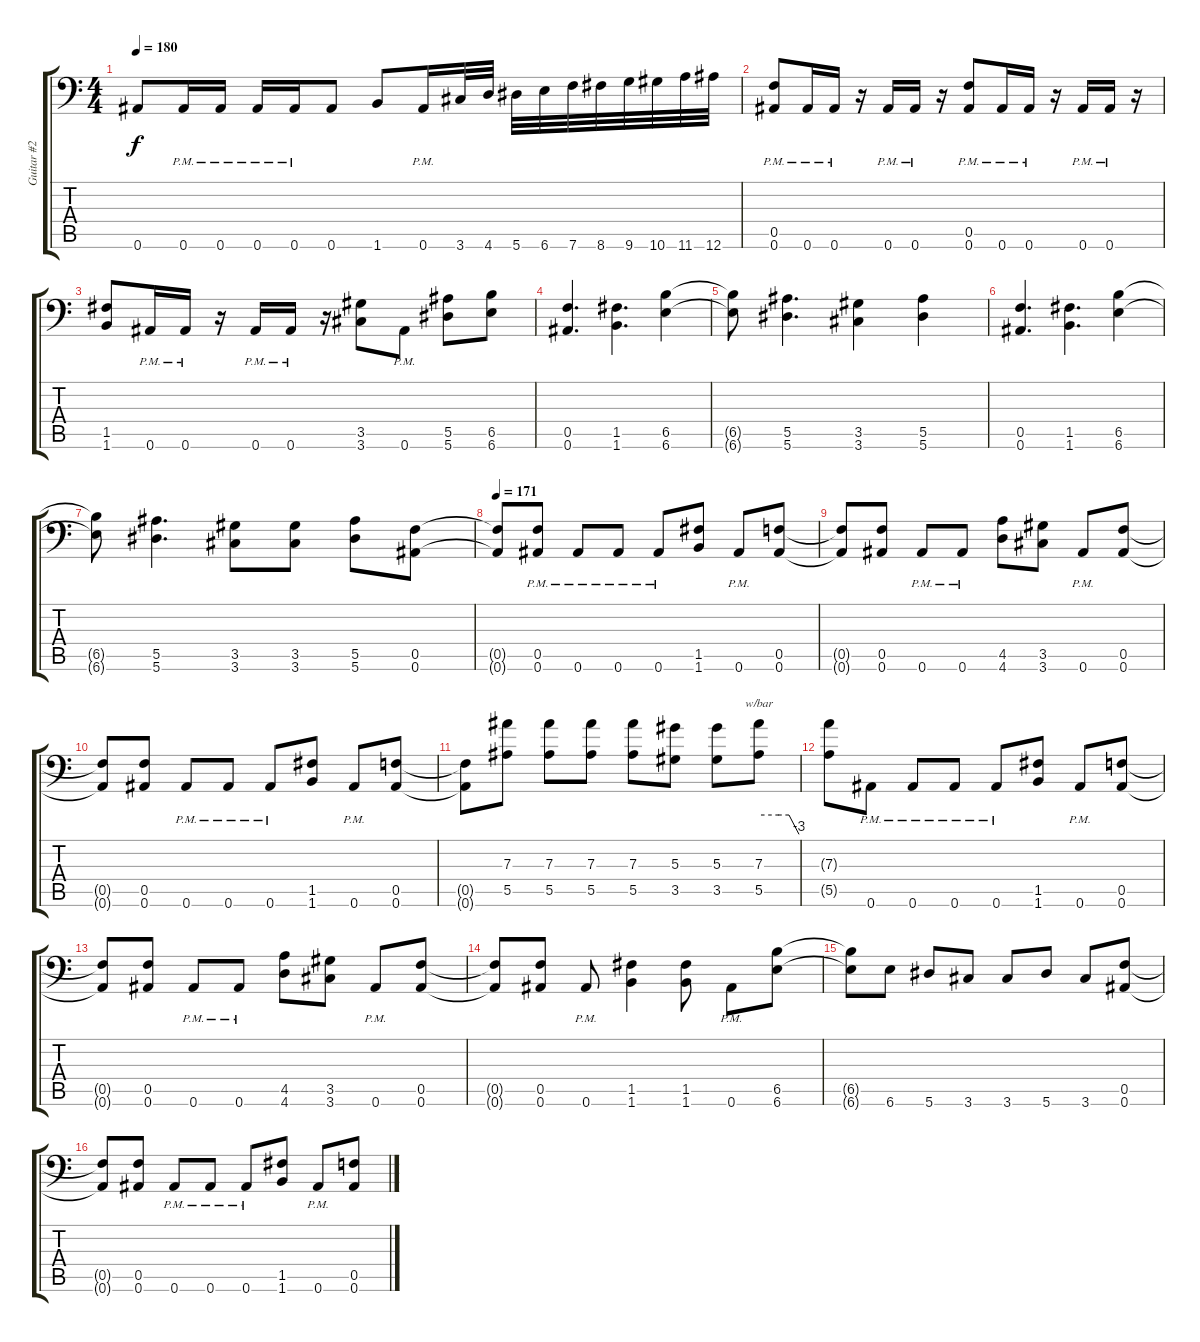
\track ("Guitar #2" "Guitar #2") {instrument distortionguitar}
\staff {score tabs}
\tuning (C4 G3 Eb3 Bb2 F2 Bb1) {hide}
\ts (4 4)
\tempo 180
\clef f4
\ks c
0.6.8{dy f} 0.6{pm}.16 0.6{pm}.16 0.6{pm}.16 0.6{pm}.16 0.6.8 1.6.8 0.6{pm}.16 3.6.32 4.6.32 5.6.32 6.6.32 7.6.32 8.6.32 9.6.32 10.6.32 11.6.32 12.6.32 |
(0.5{pm} 0.6{pm}).8 0.6{pm}.16 0.6{pm}.16 r.16 0.6{pm}.16 0.6{pm}.16 r.16 (0.5{pm} 0.6{pm}).8 0.6{pm}.16 0.6{pm}.16 r.16 0.6{pm}.16 0.6{pm}.16 r.16 |
(1.5 1.6).8 0.6{pm}.16 0.6{pm}.16 r.16 0.6{pm}.16 0.6{pm}.16 r.16 (3.5 3.6).8 0.6{pm}.8 (5.5 5.6).8 (6.5 6.6).8 |
(0.5 0.6).4{d} (1.5 1.6).4{d} (6.5 6.6).4 |
(6.5{t} 6.6{t}).8 (5.5 5.6).4{d} (3.5 3.6).4 (5.5 5.6).4 |
(0.5 0.6).4{d} (1.5 1.6).4{d} (6.5 6.6).4 |
(6.5{t} 6.6{t}).8 (5.5 5.6).4{d} (3.5 3.6).8 (3.5 3.6).8 (5.5 5.6).8 (0.5 0.6).8 |
\tempo 171
(0.5{t} 0.6{t}).8 (0.5 0.6{pm}).8 0.6{pm}.8 0.6{pm}.8 0.6{pm}.8 (1.5 1.6).8 0.6{pm}.8 (0.5 0.6).8 |
(0.5{t} 0.6{t}).8 (0.5 0.6).8 0.6{pm}.8 0.6{pm}.8 (4.5 4.6).8 (3.5 3.6).8 0.6{pm}.8 (0.5 0.6).8 |
(0.5{t} 0.6{t}).8 (0.5 0.6).8 0.6{pm}.8 0.6{pm}.8 0.6{pm}.8 (1.5 1.6).8 0.6{pm}.8 (0.5 0.6).8 |
(0.5{t} 0.6{t}).8 (7.3 5.5).8 (7.3 5.5).8 (7.3 5.5).8 (7.3 5.5).8 (5.3 3.5).8 (5.3 3.5).8 (7.3 5.5).8{tbe (custom default 0 0 30 0 45 0 60 -12)} |
(7.3{t} 5.5{t}).8 0.6{pm}.8 0.6{pm}.8 0.6{pm}.8 0.6{pm}.8 (1.5 1.6).8 0.6{pm}.8 (0.5 0.6).8 |
(0.5{t} 0.6{t}).8 (0.5 0.6).8 0.6{pm}.8 0.6{pm}.8 (4.5 4.6).8 (3.5 3.6).8 0.6{pm}.8 (0.5 0.6).8 |
(0.5{t} 0.6{t}).8 (0.5 0.6).8 0.6{pm}.8 (1.5 1.6).4 (1.5 1.6).8 0.6{pm}.8 (6.5 6.6).8 |
(6.5{t} 6.6{t}).8 6.6.8 5.6.8 3.6.8 3.6.8 5.6.8 3.6.8 (0.5 0.6).8 |
(0.5{t} 0.6{t}).8 (0.5 0.6).8 0.6{pm}.8 0.6{pm}.8 0.6{pm}.8 (1.5 1.6).8 0.6{pm}.8 (0.5 0.6).8
